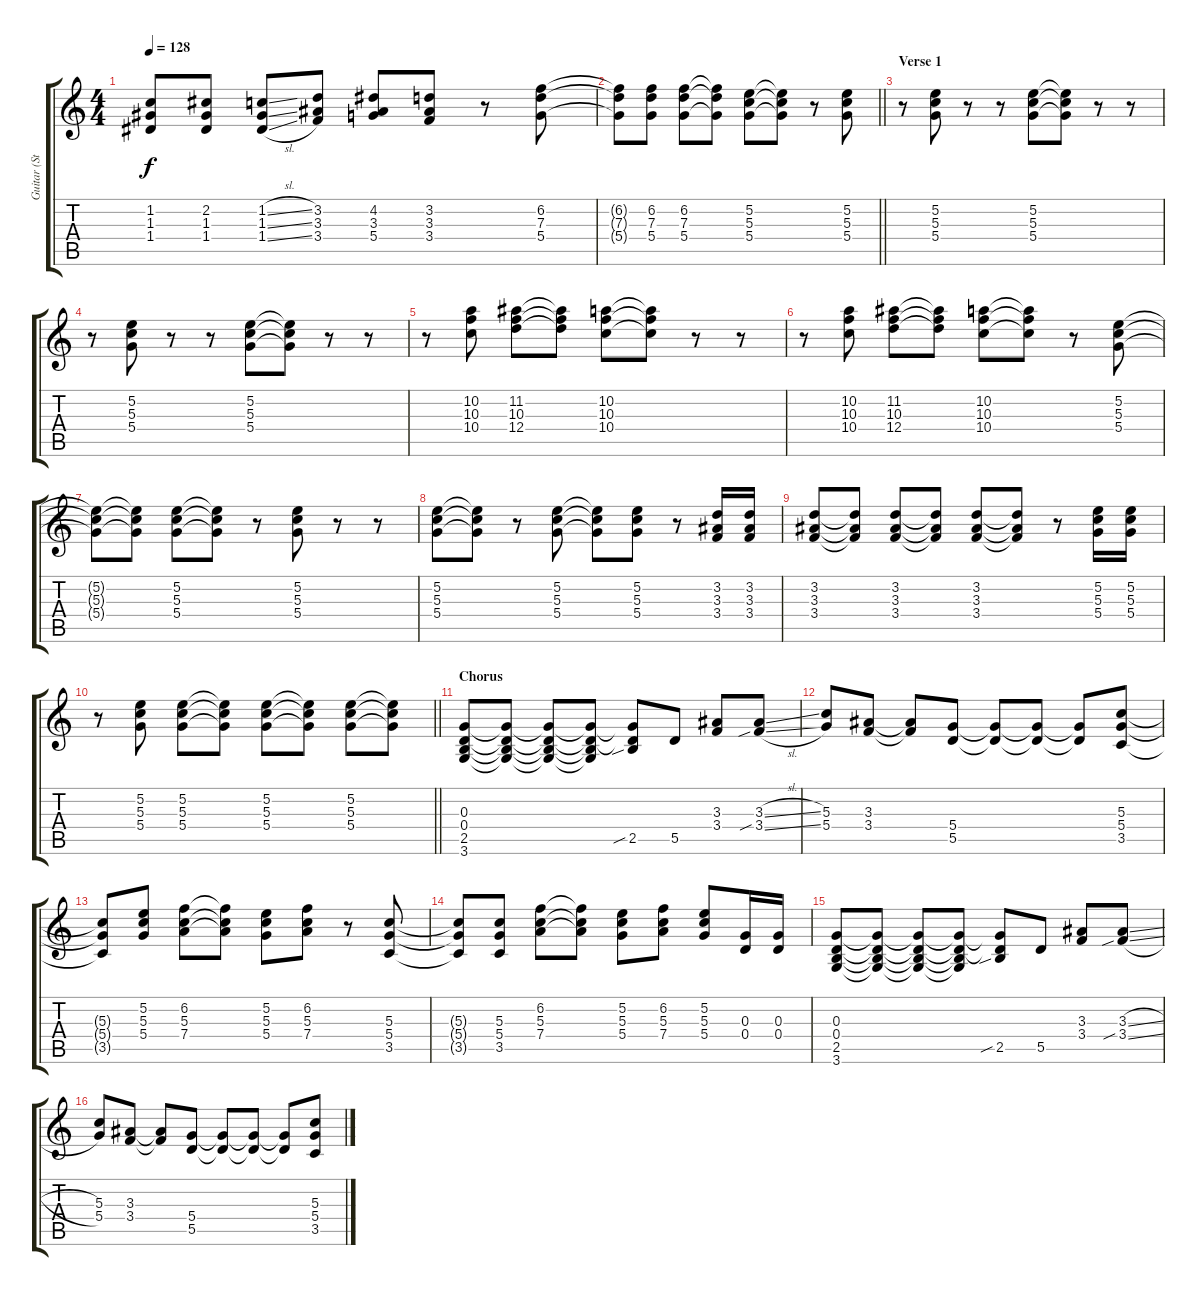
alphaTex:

\track ("Guitar (Std)" "Guitar (St") {instrument distortionguitar}
\staff {score tabs}
\tuning (E4 B3 G3 D3 A2 E2) {hide}
\ts (4 4)
\tempo 128
\clef g2
\ks c
(1.2{t} 1.3{t} 1.4{t}).8{dy f} (2.2 1.3 1.4).8 (1.2{sl} 1.3{sl} 1.4{sl}).8 (3.2 3.3 3.4).8 (4.2 3.3 5.4).8 (3.2 3.3 3.4).8 r.8 (6.2 7.3 5.4).8 |
\barLineRight lightlight
(6.2{t} 7.3{t} 5.4{t}).8 (6.2 7.3 5.4).8 (6.2 7.3 5.4).8 (6.2{t} 7.3{t} 5.4{t}).8 (5.2 5.3 5.4).8 (5.2{t} 5.3{t} 5.4{t}).8 r.8 (5.2 5.3 5.4).8 |
\section ("" "Verse 1")
r.8 (5.2 5.3 5.4).8 r.8 r.8 (5.2 5.3 5.4).8 (5.2{t} 5.3{t} 5.4{t}).8 r.8 r.8 |
r.8 (5.2 5.3 5.4).8 r.8 r.8 (5.2 5.3 5.4).8 (5.2{t} 5.3{t} 5.4{t}).8 r.8 r.8 |
r.8 (10.2 10.3 10.4).8 (11.2 10.3 12.4).8 (11.2{t} 10.3{t} 12.4{t}).8 (10.2 10.3 10.4).8 (10.2{t} 10.3{t} 10.4{t}).8 r.8 r.8 |
r.8 (10.2 10.3 10.4).8 (11.2 10.3 12.4).8 (11.2{t} 10.3{t} 12.4{t}).8 (10.2 10.3 10.4).8 (10.2{t} 10.3{t} 10.4{t}).8 r.8 (5.2 5.3 5.4).8 |
(5.2{t} 5.3{t} 5.4{t}).8 (5.2{t} 5.3{t} 5.4{t}).8 (5.2 5.3 5.4).8 (5.2{t} 5.3{t} 5.4{t}).8 r.8 (5.2 5.3 5.4).8 r.8 r.8 |
(5.2 5.3 5.4).8 (5.2{t} 5.3{t} 5.4{t}).8 r.8 (5.2 5.3 5.4).8 (5.2{t} 5.3{t} 5.4{t}).8 (5.2 5.3 5.4).8 r.8 (3.2 3.3 3.4).16 (3.2 3.3 3.4).16 |
(3.2 3.3 3.4).8 (3.2{t} 3.3{t} 3.4{t}).8 (3.2 3.3 3.4).8 (3.2{t} 3.3{t} 3.4{t}).8 (3.2 3.3 3.4).8 (3.2{t} 3.3{t} 3.4{t}).8 r.8 (5.2 5.3 5.4).16 (5.2 5.3 5.4).16 |
\barLineRight lightlight
r.8 (5.2 5.3 5.4).8 (5.2 5.3 5.4).8 (5.2{t} 5.3{t} 5.4{t}).8 (5.2 5.3 5.4).8 (5.2{t} 5.3{t} 5.4{t}).8 (5.2 5.3 5.4).8 (5.2{t} 5.3{t} 5.4{t}).8 |
\section ("" "Chorus")
(0.3 0.4 2.5 3.6).8 (0.3{t} 0.4{t} 2.5{t} 3.6{t}).8 (0.3{t} 0.4{t} 2.5{t} 3.6{t}).8 (0.3{t} 0.4{t} 2.5{t} 3.6{t}).8 (0.3{t} 0.4{t} 2.5{sib}).8 5.5.8 (3.3 3.4).8 (3.3{sl} 3.4{sib sl}).8 |
(5.3 5.4).8 (3.3 3.4).8 (3.3{t} 3.4{t}).8 (5.4 5.5).8 (5.4{t} 5.5{t}).8 (5.4{t} 5.5{t}).8 (5.4{t} 5.5{t}).8 (5.3 5.4 3.5).8 |
(5.3{t} 5.4{t} 3.5{t}).8 (5.2 5.3 5.4).8 (6.2 5.3 7.4).8 (6.2{t} 5.3{t} 7.4{t}).8 (5.2 5.3 5.4).8 (6.2 5.3 7.4).8 r.8 (5.3 5.4 3.5).8 |
(5.3{t} 5.4{t} 3.5{t}).8 (5.3 5.4 3.5).8 (6.2 5.3 7.4).8 (6.2{t} 5.3{t} 7.4{t}).8 (5.2 5.3 5.4).8 (6.2 5.3 7.4).8 (5.2 5.3 5.4).8 (0.3 0.4).16 (0.3 0.4).16 |
(0.3 0.4 2.5 3.6).8 (0.3{t} 0.4{t} 2.5{t} 3.6{t}).8 (0.3{t} 0.4{t} 2.5{t} 3.6{t}).8 (0.3{t} 0.4{t} 2.5{t} 3.6{t}).8 (0.3{t} 0.4{t} 2.5{sib}).8 5.5.8 (3.3 3.4).8 (3.3{sl} 3.4{sib sl}).8 |
(5.3 5.4).8 (3.3 3.4).8 (3.3{t} 3.4{t}).8 (5.4 5.5).8 (5.4{t} 5.5{t}).8 (5.4{t} 5.5{t}).8 (5.4{t} 5.5{t}).8 (5.3 5.4 3.5).8
